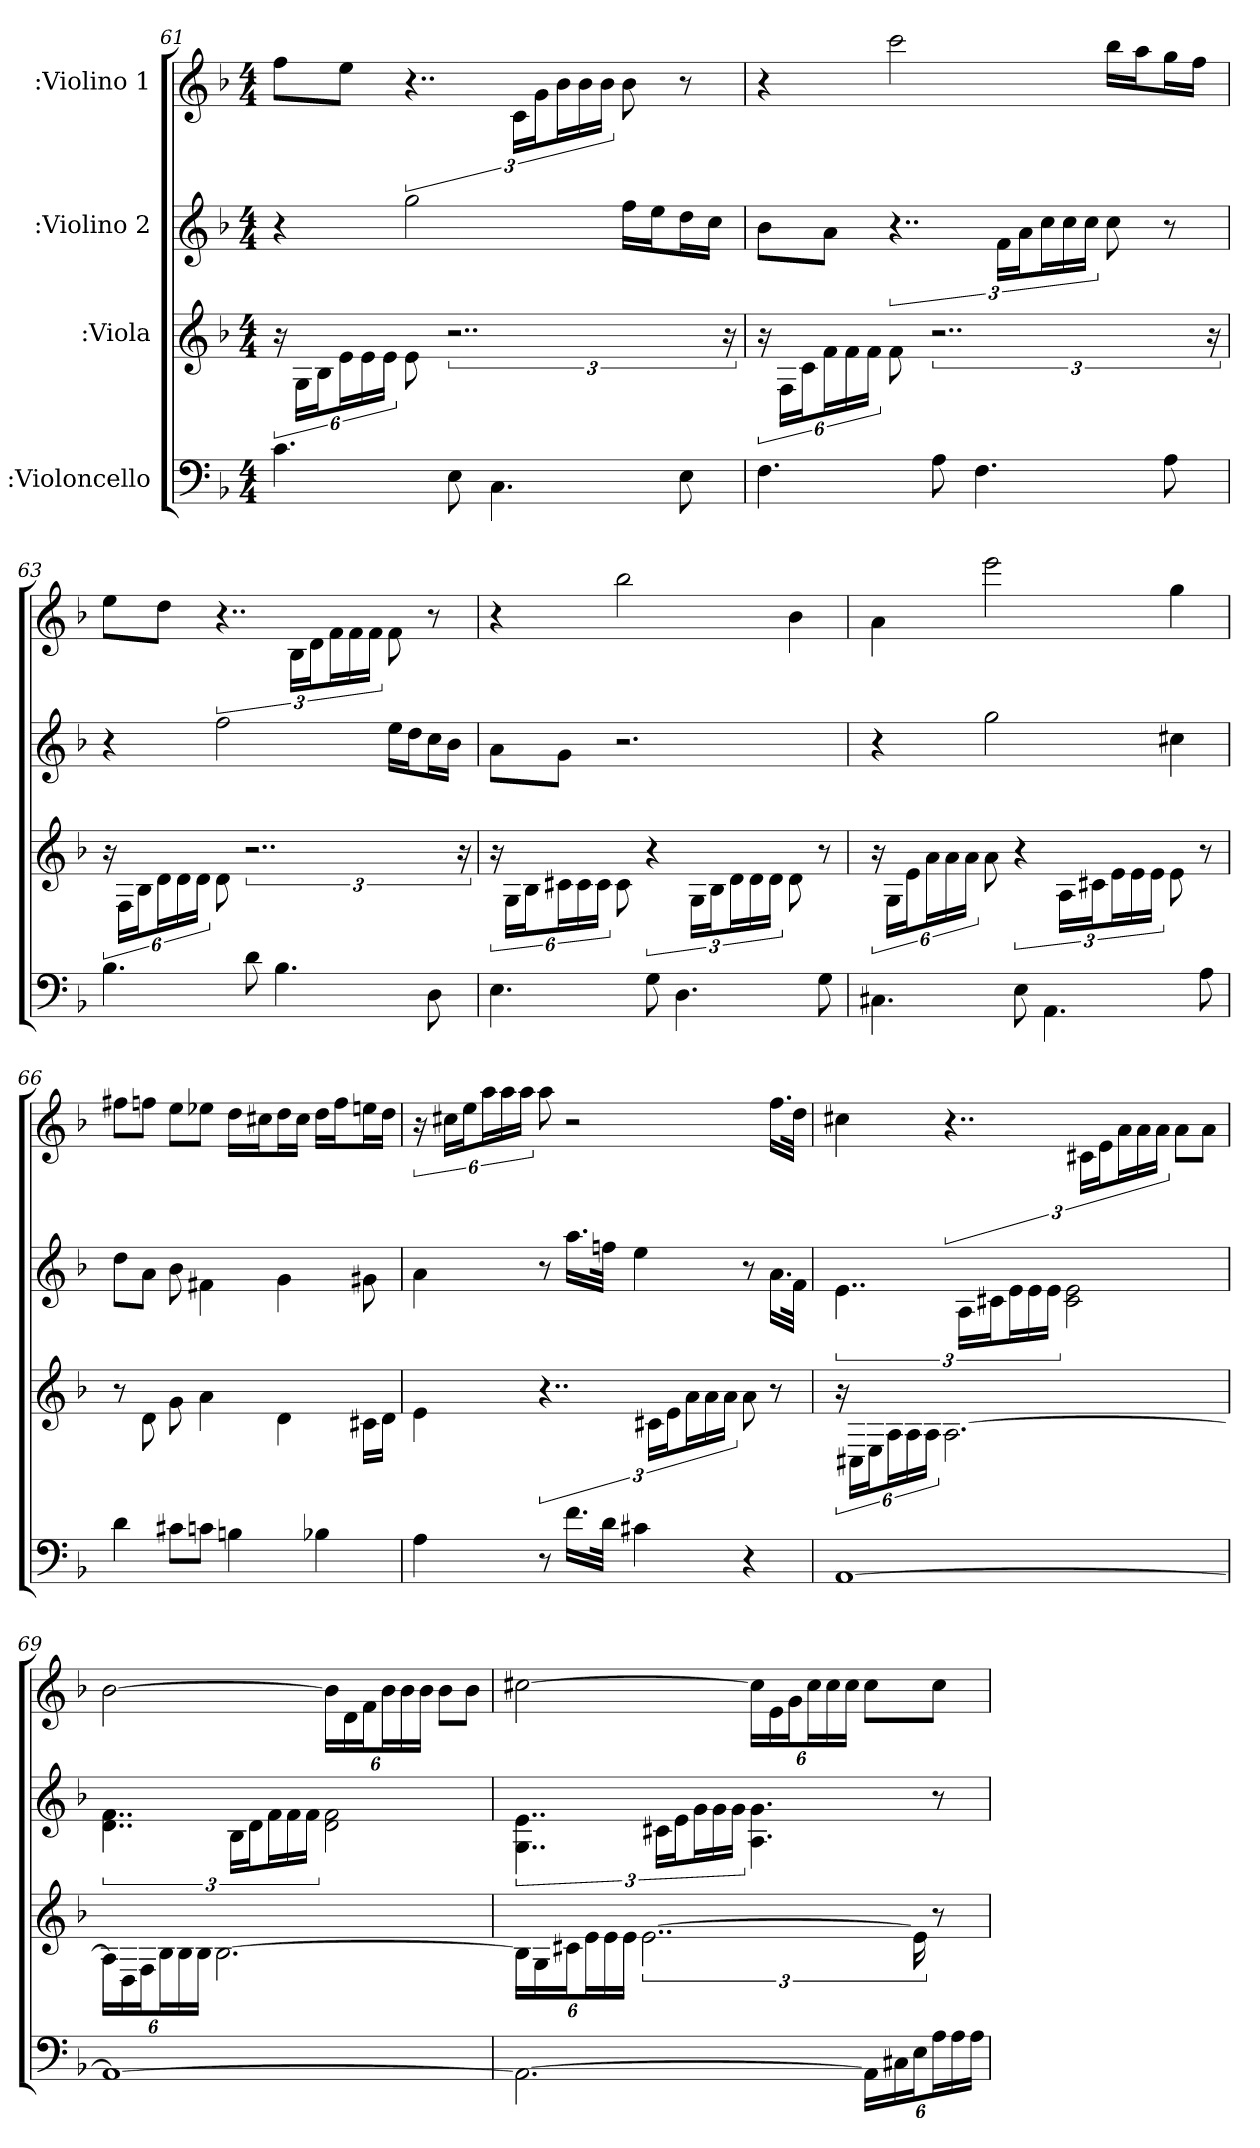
**kern	**kern	**kern	**kern
*part4	*part3	*part2	*part1
*staff4	*staff3	*staff2	*staff1
*I":Violoncello	*I":Viola	*I":Violino 2	*I":Violino 1
*k[b-]	*k[b-]	*k[b-]	*k[b-]
*d:	*d:	*d:	*d:
*M4/4	*M4/4	*M4/4	*M4/4
=61	=61	=61	=61
4.c\	24r	4r	8ff\L
.	24G\LL	.	.
.	24B-\J	.	.
.	24e\L	.	8ee\J
.	24e\	.	.
.	24e\JJ	.	.
.	8e\	2gg\	6..r
8E\	3..r	.	.
4.C\	.	.	.
.	.	.	24c\LL
.	.	.	24g\J
.	.	.	24b-\L
.	.	.	24b-\
.	.	.	24b-\JJ
.	.	16ff\LL	8b-\
.	.	16ee\J	.
8E\	.	16dd\L	8r
.	.	16cc\JJ	.
.	24r	.	.
=62	=62	=62	=62
4.F\	24r	8b-\L	4r
.	24F\LL	.	.
.	24c\J	.	.
.	24f\L	8a\J	.
.	24f\	.	.
.	24f\JJ	.	.
.	8f\	6..r	2ccc\
8A\	3..r	.	.
4.F\	.	.	.
.	.	24f\LL	.
.	.	24a\J	.
.	.	24cc\L	.
.	.	24cc\	.
.	.	24cc\JJ	.
.	.	8cc\	16bb-\LL
.	.	.	16aa\J
8A\	.	8r	16gg\L
.	.	.	16ff\JJ
.	24r	.	.
=63	=63	=63	=63
4.B-\	24r	4r	8ee\L
.	24F\LL	.	.
.	24B-\J	.	.
.	24d\L	.	8dd\J
.	24d\	.	.
.	24d\JJ	.	.
.	8d\	2ff\	6..r
8d\	3..r	.	.
4.B-\	.	.	.
.	.	.	24B-\LL
.	.	.	24d\J
.	.	.	24f\L
.	.	.	24f\
.	.	.	24f\JJ
.	.	16ee\LL	8f\
.	.	16dd\J	.
8D\	.	16cc\L	8r
.	.	16b-\JJ	.
.	24r	.	.
=64	=64	=64	=64
4.E\	24r	8a\L	4r
.	24G\LL	.	.
.	24B-\J	.	.
.	24c#X\L	8g\J	.
.	24c#\	.	.
.	24c#\JJ	.	.
.	8c#\	2.r	2bb-\
8G\	6r	.	.
4.D\	.	.	.
.	24G\LL	.	.
.	24B-\J	.	.
.	24d\L	.	.
.	24d\	.	.
.	24d\JJ	.	.
.	8d\	.	4b-\
8G\	8r	.	.
=65	=65	=65	=65
4.C#X\	24r	4r	4a\
.	24G\LL	.	.
.	24e\J	.	.
.	24a\L	.	.
.	24a\	.	.
.	24a\JJ	.	.
.	8a\	2gg\	2eee\
8E\	6r	.	.
4.AA\	.	.	.
.	24A\LL	.	.
.	24c#X\J	.	.
.	24e\L	.	.
.	24e\	.	.
.	24e\JJ	.	.
.	8e\	4cc#X\	4gg\
8A\	8r	.	.
=66	=66	=66	=66
4d\	8r	8dd\L	8ff#X\L
.	8d\	8a\J	8ffn\J
8c#X\L	8g\	8b-\	8ee\L
8cn\J	4a\	4f#X\	8ee-X\J
4Bn\	.	.	16dd\LL
.	.	.	16cc#X\J
.	4d\	4g\	16dd\L
.	.	.	16cc#\JJ
4B-X\	.	.	16dd\LL
.	.	.	16ff\J
.	16c#X\LL	8g#X\	16een\L
.	16d\JJ	.	16dd\JJ
=67	=67	=67	=67
4A\	4e\	4a\	24r
.	.	.	24cc#X\LL
.	.	.	24ee\J
.	.	.	24aa\L
.	.	.	24aa\
.	.	.	24aa\JJ
8r	6..r	8r	8aa\
16.f\LL	.	16.aa\LL	2r
32d\JJk	.	32ffn\JJk	.
4c#X\	.	4ee\	.
.	24c#X\LL	.	.
.	24e\J	.	.
.	24a\L	.	.
.	24a\	.	.
.	24a\JJ	.	.
4r	8a\	8r	.
.	8r	16.a\LL	16.ff\LL
.	.	32f\JJk	32dd\JJk
=68	=68	=68	=68
[1AA\	24r	6..e\	4cc#X\
.	24C#X\LL	.	.
.	24E\J	.	.
.	24A\L	.	.
.	24A\	.	.
.	24A\JJ	.	.
.	[2.A\	.	6..r
.	.	24A\LL	.
.	.	24c#X\J	.
.	.	24e\L	.
.	.	24e\	.
.	.	24e\JJ	.
.	.	2e\ 2c#\	.
.	.	.	24c#\LL
.	.	.	24e\J
.	.	.	24a\L
.	.	.	24a\
.	.	.	24a\JJ
.	.	.	8a\L
.	.	.	8a\J
=69	=69	=69	=69
1AA\_	24A\LL]	6..f\ 6..d\	[2b-\
.	24D\	.	.
.	24F\J	.	.
.	24B-\L	.	.
.	24B-\	.	.
.	24B-\JJ	.	.
.	[2.B-\	.	.
.	.	24B-\LL	.
.	.	24d\J	.
.	.	24f\L	.
.	.	24f\	.
.	.	24f\JJ	.
.	.	2f\ 2d\	24b-\LL]
.	.	.	24d\
.	.	.	24f\J
.	.	.	24b-\L
.	.	.	24b-\
.	.	.	24b-\JJ
.	.	.	8b-\L
.	.	.	8b-\J
=70	=70	=70	=70
2.AA\_	24B-\LL]	6..e\ 6..G\	[2cc#X\
.	24G\	.	.
.	24c#X\J	.	.
.	24e\L	.	.
.	24e\	.	.
.	24e\JJ	.	.
.	[3..e\	.	.
.	.	24c#X\LL	.
.	.	24e\J	.
.	.	24g\L	.
.	.	24g\	.
.	.	24g\JJ	.
.	.	4.g\ 4.A\	24cc#\LL]
.	.	.	24e\
.	.	.	24g\J
.	.	.	24cc#\L
.	.	.	24cc#\
.	.	.	24cc#\JJ
24AA\LL]	.	.	8cc#\L
24C#X\	.	.	.
24E\J	24e\]	.	.
24A\L	8r	8r	8cc#\J
24A\	.	.	.
24A\JJ	.	.	.
=	=	=	=
*-	*-	*-	*-
